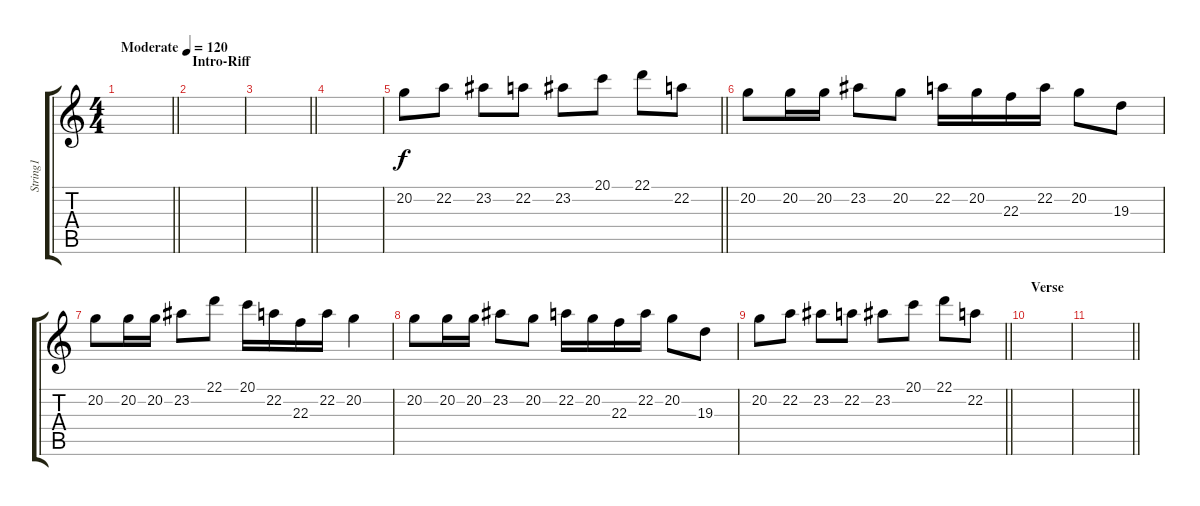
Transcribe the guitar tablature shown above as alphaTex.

\track ("String1" "String1") {instrument stringensemble1}
\staff {score tabs}
\tuning (E4 B3 G3 D3 A2 E2) {hide}
\ts (4 4)
\tempo (120 "Moderate")
\clef g2
\barLineRight lightlight
\ks c
|
\section ("" "Intro-Riff")
|
\barLineRight lightlight
|
|
\barLineRight lightlight
20.2.8{volume 16 balance 8 instrument flute} 22.2.8 23.2.8 22.2.8 23.2.8 20.1.8 22.1.8 22.2.8 |
20.2.8 20.2.16 20.2.16 23.2.8 20.2.8 22.2.16 20.2.16 22.3.16 22.2.16 20.2.8 19.3.8 |
20.2.8 20.2.16 20.2.16 23.2.8 22.1.8 20.1.16 22.2.16 22.3.16 22.2.16 20.2.4 |
20.2.8 20.2.16 20.2.16 23.2.8 20.2.8 22.2.16 20.2.16 22.3.16 22.2.16 20.2.8 19.3.8 |
\barLineRight lightlight
20.2.8 22.2.8 23.2.8 22.2.8 23.2.8 20.1.8 22.1.8 22.2.8 |
\section ("" "Verse")
|
\barLineRight lightlight
